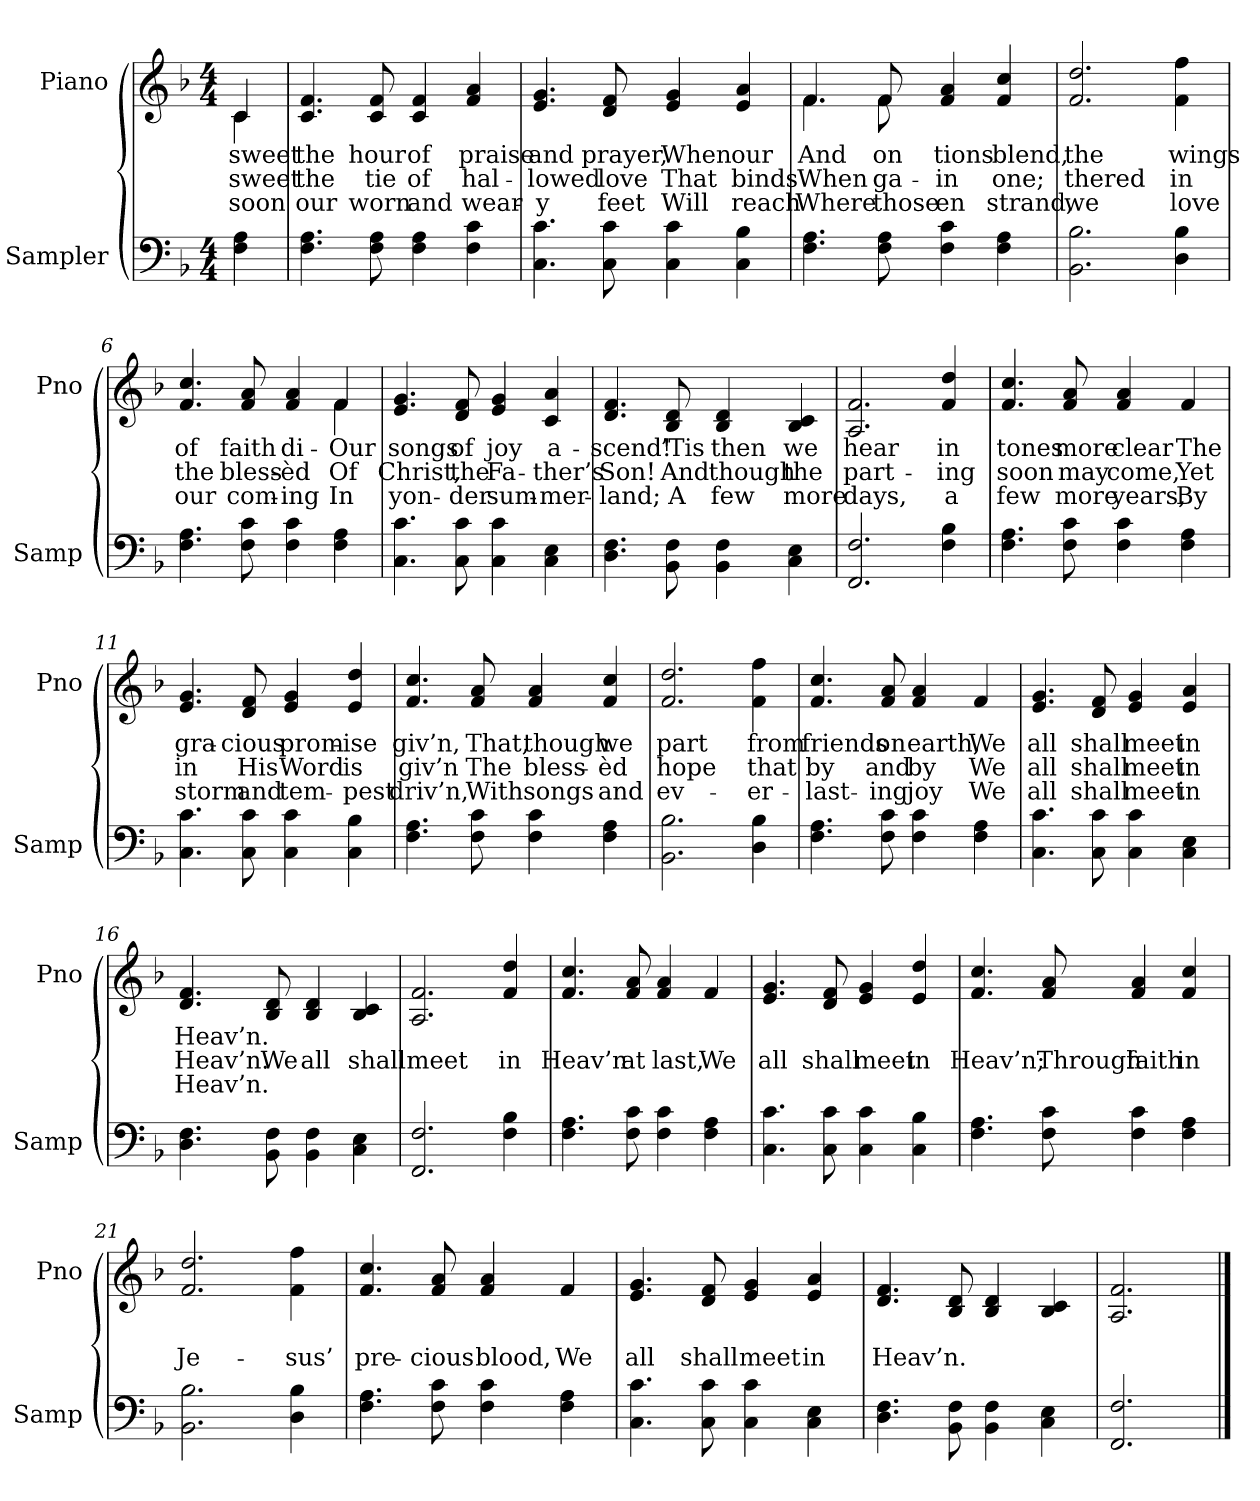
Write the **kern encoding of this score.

**kern	**kern	**text	**text	**text
*part2	*part1	*part1	*part1	*part1
*staff2	*staff1	*staff1	*staff1	*staff1
*I"Sampler	*I"Piano	*	*	*
*I'Samp	*I'Pno	*	*	*
*clefF4	*clefG2	*	*	*
*k[b-]	*k[b-]	*	*	*
*F:	*F:	*	*	*
*M4/4	*M4/4	*	*	*
=1	=1	=1	=1	=1
*	*^	*	*	*
4F 4A	4c/	4c	sweet	sweet	soon
*	*v	*v	*	*	*
=2	=2	=2	=2	=2
4.F 4.A	4.c 4.f	the	the	our
8F 8A	8c 8f	hour	tie	worn
4F 4A	4c 4f	of	of	and
4F 4c	4f 4a	praise	hal-	wear-
=3	=3	=3	=3	=3
4.C 4.c	4.e 4.g	and	-lowed	-y
8C 8c	8d 8f	prayer,	love	feet
4C 4c	4e 4g	When	That	Will
4C 4B-	4e 4a	our	binds	reach
=4	=4	=4	=4	=4
*	*^	*	*	*
4.F 4.A	4.f/	4.f	And	When	Where
8F 8A	8f/	8f	on	ga-	those
4F 4c	4f 4a	2ryy	-tions	in	-en
4F 4A	4f 4cc	.	blend,	one;	strand,
*	*v	*v	*	*	*
=5	=5	=5	=5	=5
2.BB- 2.B-	2.f 2.dd	the	-thered	we
4D 4B-	4f 4ff	wings	in	love
=6	=6	=6	=6	=6
*	*^	*	*	*
4.F 4.A	4.f 4.cc	2.ryy	of	the	our
8F 8c	8f 8a	.	faith	bless-	com-
4F 4c	4f 4a	.	di-	-èd	-ing
4F 4A	4f/	4f	Our	Of	In
*	*v	*v	*	*	*
=7	=7	=7	=7	=7
4.C 4.c	4.e 4.g	songs	Christ,	yon-
8C 8c	8d 8f	of	the	-der
4C 4c	4e 4g	joy	Fa-	sum-
4C 4E	4c 4a	a-	-ther’s	-mer-
=8	=8	=8	=8	=8
4.D 4.F	4.d 4.f	-scend!	Son!	-land;
8BB- 8F	8B- 8d	’Tis	And	A
4BB- 4F	4B- 4d	then	though	few
4C 4E	4B- 4c	we	the	more
=9	=9	=9	=9	=9
2.FF 2.F	2.A 2.f	hear	part-	days,
4F 4B-	4f 4dd	in	-ing	a
=10	=10	=10	=10	=10
4.F 4.A	4.f 4.cc	tones	soon	few
8F 8c	8f 8a	more	may	more
4F 4c	4f 4a	clear	come,	years,
4F 4A	4f	The	Yet	By
=11	=11	=11	=11	=11
4.C 4.c	4.e 4.g	gra-	in	storm
8C 8c	8d 8f	-cious	His	and
4C 4c	4e 4g	prom-	Word	tem-
4C 4B-	4e 4dd	-ise	is	-pest
=12	=12	=12	=12	=12
4.F 4.A	4.f 4.cc	giv’n,	giv’n	driv’n,
8F 8c	8f 8a	That,	The	With
4F 4c	4f 4a	though	bless-	songs
4F 4A	4f 4cc	we	-èd	and
=13	=13	=13	=13	=13
2.BB- 2.B-	2.f 2.dd	part	hope	ev-
4D 4B-	4f 4ff	from	that	-er-
=14	=14	=14	=14	=14
4.F 4.A	4.f 4.cc	friends	by	-last-
8F 8c	8f 8a	on	and	-ing
4F 4c	4f 4a	earth,	by	joy
4F 4A	4f	We	We	We
=15	=15	=15	=15	=15
4.C 4.c	4.e 4.g	all	all	all
8C 8c	8d 8f	shall	shall	shall
4C 4c	4e 4g	meet	meet	meet
4C 4E	4e 4a	in	in	in
=16	=16	=16	=16	=16
4.D 4.F	4.d 4.f	Heav’n.	Heav’n.	Heav’n.
8BB- 8F	8B- 8d	.	We	.
4BB- 4F	4B- 4d	.	all	.
4C 4E	4B- 4c	.	shall	.
=17	=17	=17	=17	=17
2.FF 2.F	2.A 2.f	.	meet	.
4F 4B-	4f 4dd	.	in	.
=18	=18	=18	=18	=18
4.F 4.A	4.f 4.cc	.	Heav’n	.
8F 8c	8f 8a	.	at	.
4F 4c	4f 4a	.	last,	.
4F 4A	4f	.	We	.
=19	=19	=19	=19	=19
4.C 4.c	4.e 4.g	.	all	.
8C 8c	8d 8f	.	shall	.
4C 4c	4e 4g	.	meet	.
4C 4B-	4e 4dd	.	in	.
=20	=20	=20	=20	=20
4.F 4.A	4.f 4.cc	.	Heav’n;	.
8F 8c	8f 8a	.	Through	.
4F 4c	4f 4a	.	faith	.
4F 4A	4f 4cc	.	in	.
=21	=21	=21	=21	=21
2.BB- 2.B-	2.f 2.dd	.	Je-	.
4D 4B-	4f 4ff	.	-sus’	.
=22	=22	=22	=22	=22
4.F 4.A	4.f 4.cc	.	pre-	.
8F 8c	8f 8a	.	-cious	.
4F 4c	4f 4a	.	blood,	.
4F 4A	4f	.	We	.
=23	=23	=23	=23	=23
4.C 4.c	4.e 4.g	.	all	.
8C 8c	8d 8f	.	shall	.
4C 4c	4e 4g	.	meet	.
4C 4E	4e 4a	.	in	.
=24	=24	=24	=24	=24
4.D 4.F	4.d 4.f	.	Heav’n.	.
8BB- 8F	8B- 8d	.	.	.
4BB- 4F	4B- 4d	.	.	.
4C 4E	4B- 4c	.	.	.
=25	=25	=25	=25	=25
2.FF 2.F	2.A 2.f	.	.	.
==	==	==	==	==
*-	*-	*-	*-	*-
